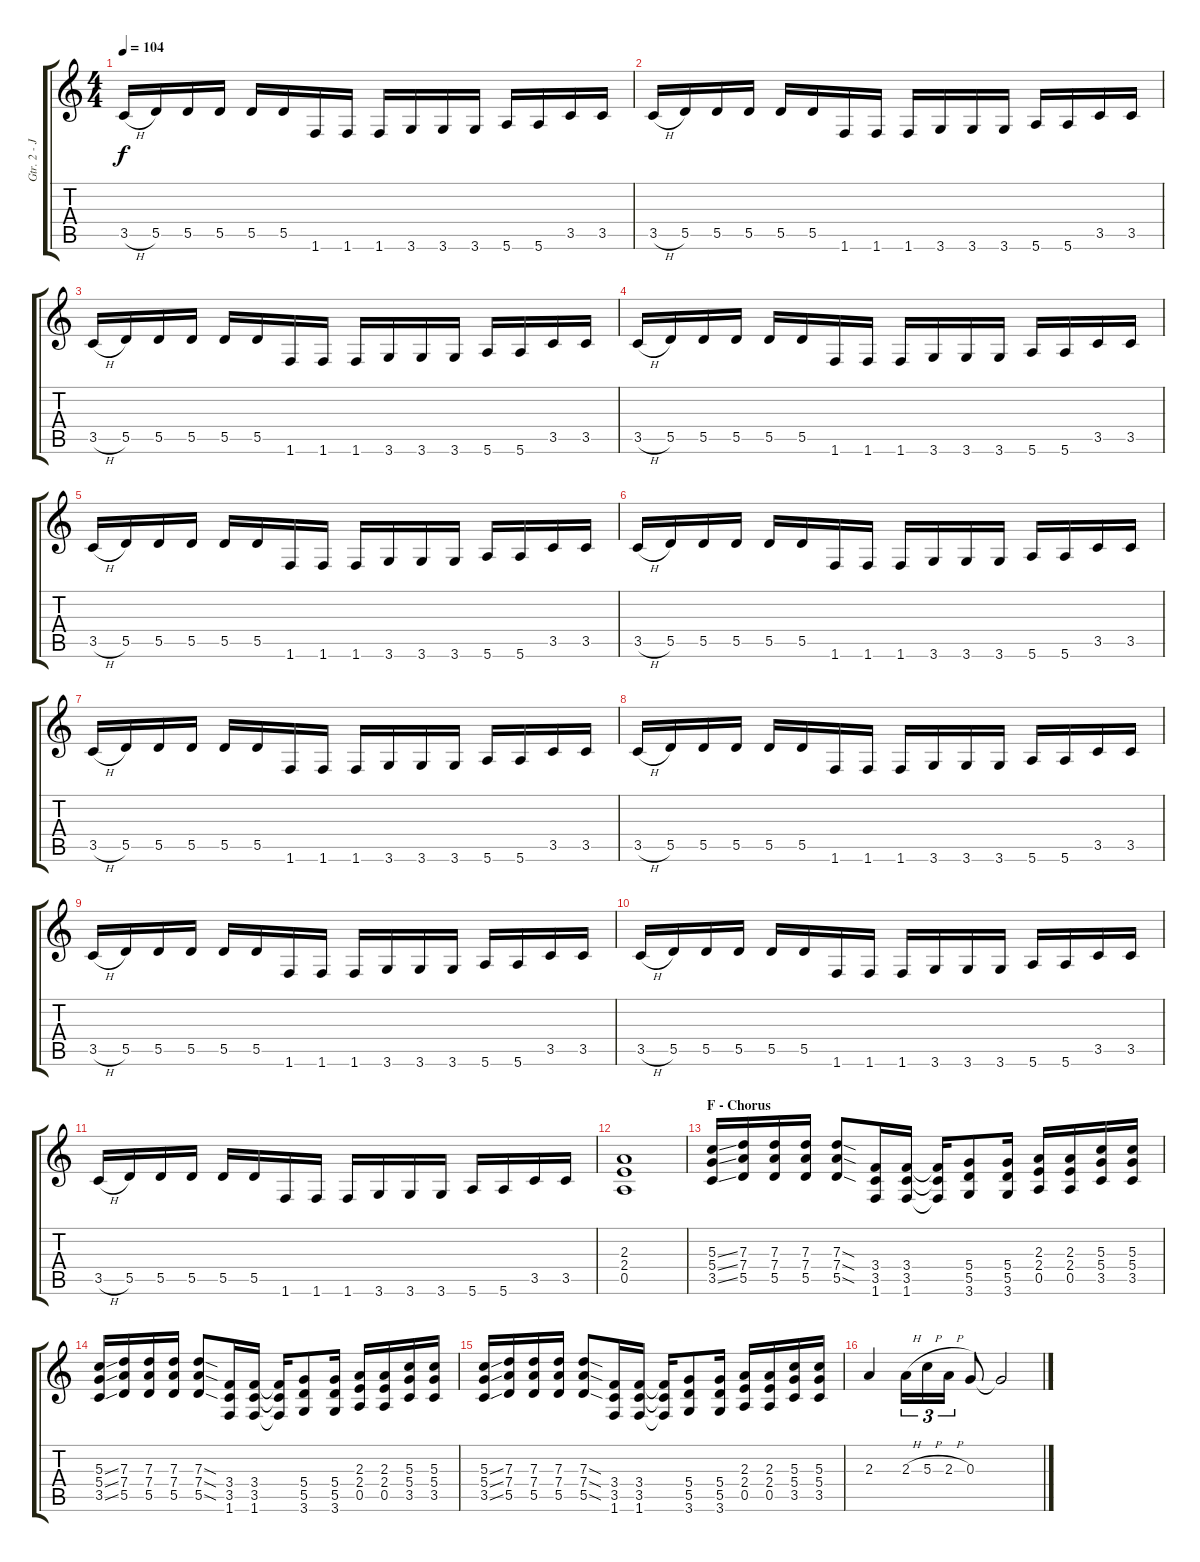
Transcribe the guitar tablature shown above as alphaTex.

\track ("Gtr. 2 - James" "Gtr. 2 - J") {instrument overdrivenguitar}
\staff {score tabs}
\tuning (E4 B3 G3 D3 A2 E2) {hide}
\ts (4 4)
\tempo 104
\clef g2
\ks c
3.5{h}.16{dy f} 5.5.16 5.5.16 5.5.16 5.5.16 5.5.16 1.6.16 1.6.16 1.6.16 3.6.16 3.6.16 3.6.16 5.6.16 5.6.16 3.5.16 3.5.16 |
3.5{h}.16 5.5.16 5.5.16 5.5.16 5.5.16 5.5.16 1.6.16 1.6.16 1.6.16 3.6.16 3.6.16 3.6.16 5.6.16 5.6.16 3.5.16 3.5.16 |
3.5{h}.16 5.5.16 5.5.16 5.5.16 5.5.16 5.5.16 1.6.16 1.6.16 1.6.16 3.6.16 3.6.16 3.6.16 5.6.16 5.6.16 3.5.16 3.5.16 |
3.5{h}.16 5.5.16 5.5.16 5.5.16 5.5.16 5.5.16 1.6.16 1.6.16 1.6.16 3.6.16 3.6.16 3.6.16 5.6.16 5.6.16 3.5.16 3.5.16 |
3.5{h}.16 5.5.16 5.5.16 5.5.16 5.5.16 5.5.16 1.6.16 1.6.16 1.6.16 3.6.16 3.6.16 3.6.16 5.6.16 5.6.16 3.5.16 3.5.16 |
3.5{h}.16 5.5.16 5.5.16 5.5.16 5.5.16 5.5.16 1.6.16 1.6.16 1.6.16 3.6.16 3.6.16 3.6.16 5.6.16 5.6.16 3.5.16 3.5.16 |
3.5{h}.16 5.5.16 5.5.16 5.5.16 5.5.16 5.5.16 1.6.16 1.6.16 1.6.16 3.6.16 3.6.16 3.6.16 5.6.16 5.6.16 3.5.16 3.5.16 |
3.5{h}.16 5.5.16 5.5.16 5.5.16 5.5.16 5.5.16 1.6.16 1.6.16 1.6.16 3.6.16 3.6.16 3.6.16 5.6.16 5.6.16 3.5.16 3.5.16 |
3.5{h}.16 5.5.16 5.5.16 5.5.16 5.5.16 5.5.16 1.6.16 1.6.16 1.6.16 3.6.16 3.6.16 3.6.16 5.6.16 5.6.16 3.5.16 3.5.16 |
3.5{h}.16 5.5.16 5.5.16 5.5.16 5.5.16 5.5.16 1.6.16 1.6.16 1.6.16 3.6.16 3.6.16 3.6.16 5.6.16 5.6.16 3.5.16 3.5.16 |
3.5{h}.16 5.5.16 5.5.16 5.5.16 5.5.16 5.5.16 1.6.16 1.6.16 1.6.16 3.6.16 3.6.16 3.6.16 5.6.16 5.6.16 3.5.16 3.5.16 |
(2.3 2.4 0.5).1 |
\section ("" "F - Chorus")
(5.3{ss} 5.4{ss} 3.5{ss}).16 (7.3 7.4 5.5).16 (7.3 7.4 5.5).16 (7.3 7.4 5.5).16 (7.3{sod} 7.4{sod} 5.5{sod}).8 (3.4 3.5 1.6).16 (3.4 3.5 1.6).16 (3.4{t} 3.5{t} 1.6{t}).16 (5.4 5.5 3.6).8 (5.4 5.5 3.6).16 (2.3 2.4 0.5).16 (2.3 2.4 0.5).16 (5.3 5.4 3.5).16 (5.3 5.4 3.5).16 |
(5.3{ss} 5.4{ss} 3.5{ss}).16 (7.3 7.4 5.5).16 (7.3 7.4 5.5).16 (7.3 7.4 5.5).16 (7.3{sod} 7.4{sod} 5.5{sod}).8 (3.4 3.5 1.6).16 (3.4 3.5 1.6).16 (3.4{t} 3.5{t} 1.6{t}).16 (5.4 5.5 3.6).8 (5.4 5.5 3.6).16 (2.3 2.4 0.5).16 (2.3 2.4 0.5).16 (5.3 5.4 3.5).16 (5.3 5.4 3.5).16 |
(5.3{ss} 5.4{ss} 3.5{ss}).16 (7.3 7.4 5.5).16 (7.3 7.4 5.5).16 (7.3 7.4 5.5).16 (7.3{sod} 7.4{sod} 5.5{sod}).8 (3.4 3.5 1.6).16 (3.4 3.5 1.6).16 (3.4{t} 3.5{t} 1.6{t}).16 (5.4 5.5 3.6).8 (5.4 5.5 3.6).16 (2.3 2.4 0.5).16 (2.3 2.4 0.5).16 (5.3 5.4 3.5).16 (5.3 5.4 3.5).16 |
2.3.4 2.3{h}.16{tu (3 2)} 5.3{h}.16{tu (3 2)} 2.3{h}.16{tu (3 2)} 0.3.8 0.3{t}.2
